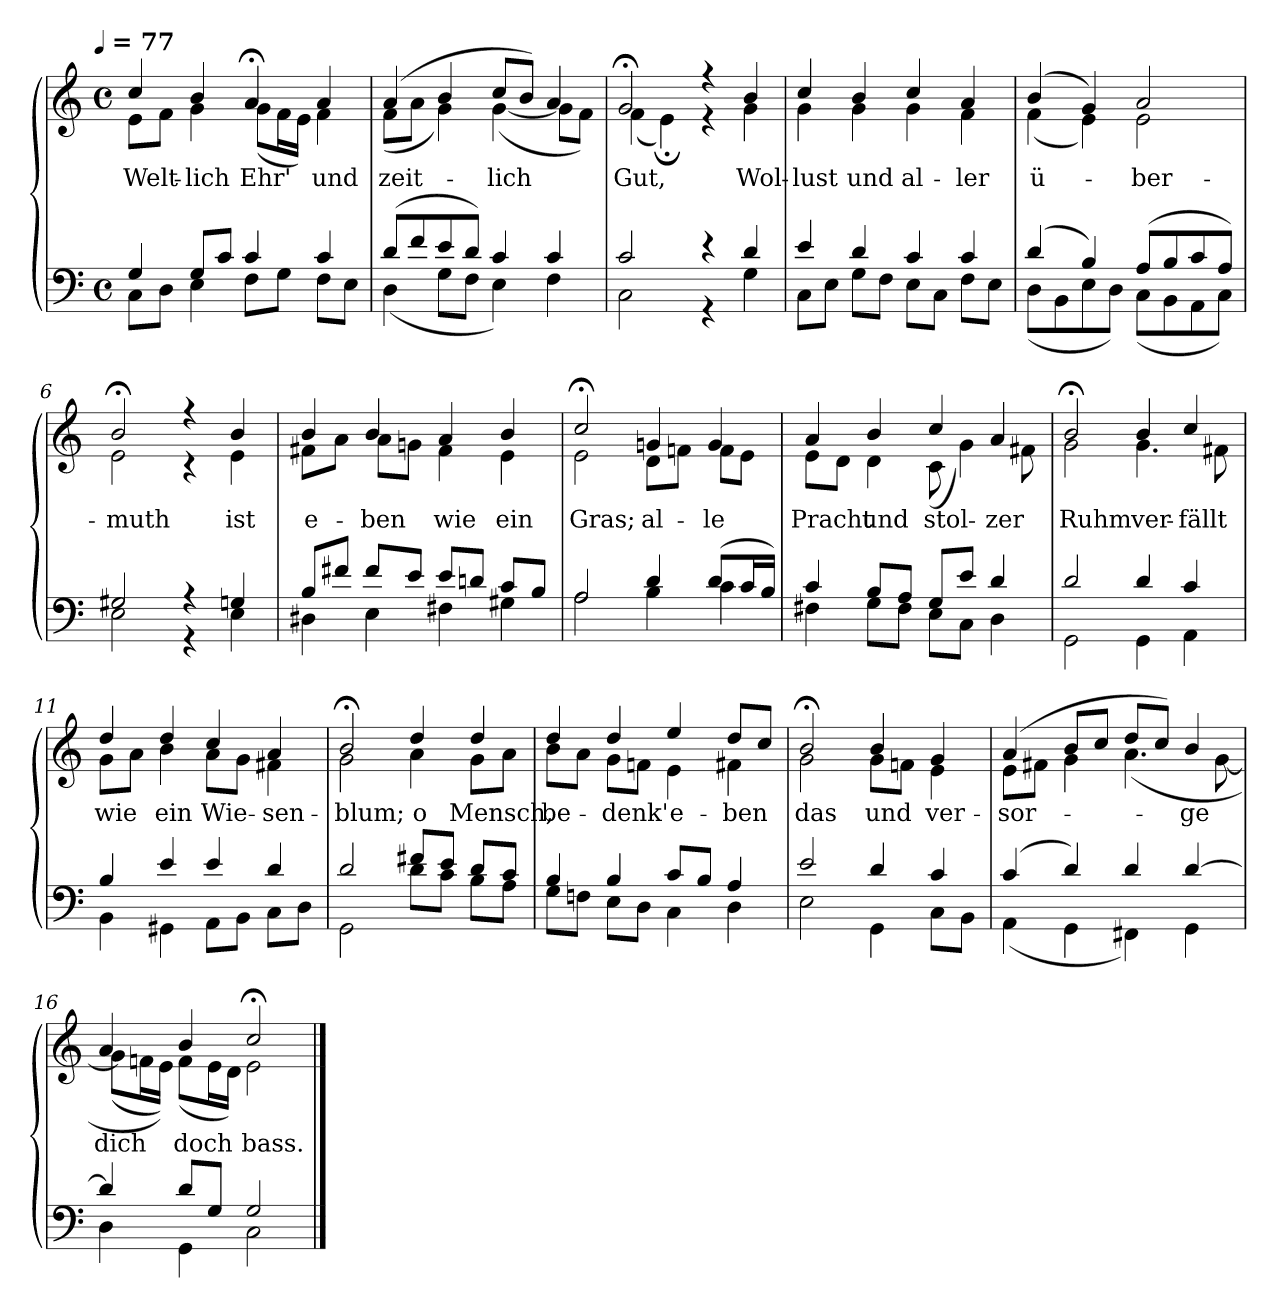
**kern	**kern	**text	**dynam
*part1	*part1	*part1	*part1
*staff2	*staff1	*staff1	*staff1/2
*clefF4	*clefG2	*	*
!!LO:TX:omd:t=[quarter] = 77
*M4/4	*M4/4	*	*
*met(c)	*met(c)	*	*
*MM77	*MM77	*	*
=1	=1	=1	=1
*^	*^	*	*
4G	8CL	4cc	8eL	Welt-	.
.	8DJ	.	8fJ	.	.
8GL	4E	4b	4g	-lich	.
8cJ	.	.	.	.	.
4c	8FL	4a;<	(8gL	Ehr'	.
.	8GJ	.	16fL	.	.
.	.	.	16eJJ)	.	.
4c	8FL	4a	4f	und	.
.	8EJ	.	.	.	.
=2	=2	=2	=2	=2	=2
*	*	*MM75	*	*	*
(8dL	(4D	(4a	(8fL	zeit-	.
8f	.	.	8aJ	.	.
8e	8GL	4b	4g)	.	.
8dJ)	8FJ	.	.	.	.
4c	4E)	8ccL	([4g	-lich	♩ = 74
.	.	8bJ)	.	.	.
4c	4F	4a	8gL]	.	♩ = 71
.	.	.	8fJ)	.	.
=3	=3	=3	=3	=3	=3
2c	2C	2g;<	(4f	Gut,	.
.	.	.	4e;)	.	.
4r	4r	4r	4r	.	.
4d	4G	4b	4g	Wol-	♩ = 76
=4	=4	=4	=4	=4	=4
4e	8CL	4cc	4g	-lust	.
.	8EJ	.	.	.	.
4d	8GL	4b	4g	und	.
.	8FJ	.	.	.	.
4c	8EL	4cc	4g	al-	♩ = 75
.	8CJ	.	.	.	.
4c	8FL	4a	4f	-ler	.
.	8EJ	.	.	.	.
=5	=5	=5	=5	=5	=5
(4d	(8DL	(4b	(4f	ü-	.
.	8BB	.	.	.	.
4B)	8E	4g)	4e)	.	.
.	8DJ)	.	.	.	.
(8AL	(8CL	2a	2e	-ber-	♩ = 74
8B	8BB	.	.	.	.
8c	8AA	.	.	.	.
8AJ)	8CJ)	.	.	.	.
=6	=6	=6	=6	=6	=6
2G#X	2E	2b;<	2e	-muth	.
4r	4r	4r	4r	.	.
4Gn	4E	4b	4e	ist	♩ = 75
=7	=7	=7	=7	=7	=7
8BL	4D#X	4b	8f#XL	e-	.
8f#XJ	.	.	8aJ	.	.
8f#L	4E	4b	8aL	-ben	♩ = 74
8eJ	.	.	8gnJ	.	.
8eL	4F#X	4a	4f#	wie	♩ = 73
8dnJ	.	.	.	.	.
8cL	4G#X	4b	4e	ein	♩ = 71
8BJ	.	.	.	.	.
!!LO:LB:g=z	!!
=8	=8	=8	=8	=8	=8
2A	2A	2cc;<	2e	Gras;	.
4d	4B	4gn	8dL	al-	♩ = 73
.	.	.	8fnJ	.	.
(8dL	4c	4g	8fL	-le	.
16cL	.	.	8eJ	.	.
16BJJ)	.	.	.	.	.
=9	=9	=9	=9	=9	=9
4c	4F#X	4a	8eL	Pracht	.
.	.	.	8dJ	.	.
8BL	8GL	4b	4d	und	♩ = 74
8AJ	8F#J	.	.	.	.
8GL	8EL	4cc	(8c	stol-	♩ = 73
8eJ	8CJ	.	4g)	.	.
4d	4D	4a	.	-zer	♩ = 70
.	.	.	8f#X	.	.
=10	=10	=10	=10	=10	=10
2d	2GG	2b;<	2g	Ruhm	.
4d	4GG	4b	4.g	ver-	♩ = 72
4c	4AA	4cc	.	-fällt	.
.	.	.	8f#X	.	.
=11	=11	=11	=11	=11	=11
4B	4BB	4dd	8gL	wie	.
.	.	.	8aJ	.	.
4e	4GG#X	4dd	4b	ein	.
4e	8AAL	4cc	8aL	Wie-	.
.	8BBJ	.	8gJ	.	.
4d	8CL	4a	4f#X	-sen-	♩ = 70
.	8DJ	.	.	.	.
=12	=12	=12	=12	=12	=12
2d	2GG	2b;<	2g	-blum;	.
8f#XL	8dL	4dd	4a	o	♩ = 72.4
8eJ	8cJ	.	.	.	.
8dL	8BL	4dd	8gL	Mensch,	.
8cJ	8AJ	.	8aJ	.	.
=13	=13	=13	=13	=13	=13
*	*	*MM73	*	*	*
4B	8GL	4dd	8bL	be-	.
.	8FnJ	.	8aJ	.	.
4B	8EL	4dd	8gL	-denk'	.
.	8DJ	.	8fnJ	.	.
8cL	4C	4ee	4e	e-	♩ = 72
8BJ	.	.	.	.	.
4A	4D	8ddL	4f#X	-ben	♩ = 70
.	.	8ccJ	.	.	.
=14	=14	=14	=14	=14	=14
2e	2E	2b;<	2g	das	.
4d	4GG	4b	8gL	und	♩ = 70.6
.	.	.	8fnJ	.	.
4c	8CL	4g	4e	ver-	♩ = 71.5
.	8BBJ	.	.	.	.
!!LO:LB:g=z	!!
=15	=15	=15	=15	=15	=15
(4c	(4AA	(4a	8eL	-sor-	.
.	.	.	8f#XJ	.	.
4d)	4GG	8bL	4g	.	.
.	.	8ccJ	.	.	.
4d	4FF#X)	8ddL	(4.a	.	♩ = 71
.	.	8ccJ)	.	.	.
[4d	4GG	4b	.	-ge	.
.	.	.	[8g	.	.
=16	=16	=16	=16	=16	=16
*	*	*MM68	*	*	*
4d]	4D	4a	(8gL]	dich	.
.	.	.	16fnL	.	.
.	.	.	16eJJ))	.	.
8dL	4GG	4b	(8fL	doch	♩ = 62.1
8GJ	.	.	16eL	.	.
.	.	.	16dJJ)	.	.
2G	2C	2cc;<	2e	bass.	.
*v	*v	*	*	*	*
*	*v	*v	*	*
==	==	==	==
*-	*-	*-	*-
